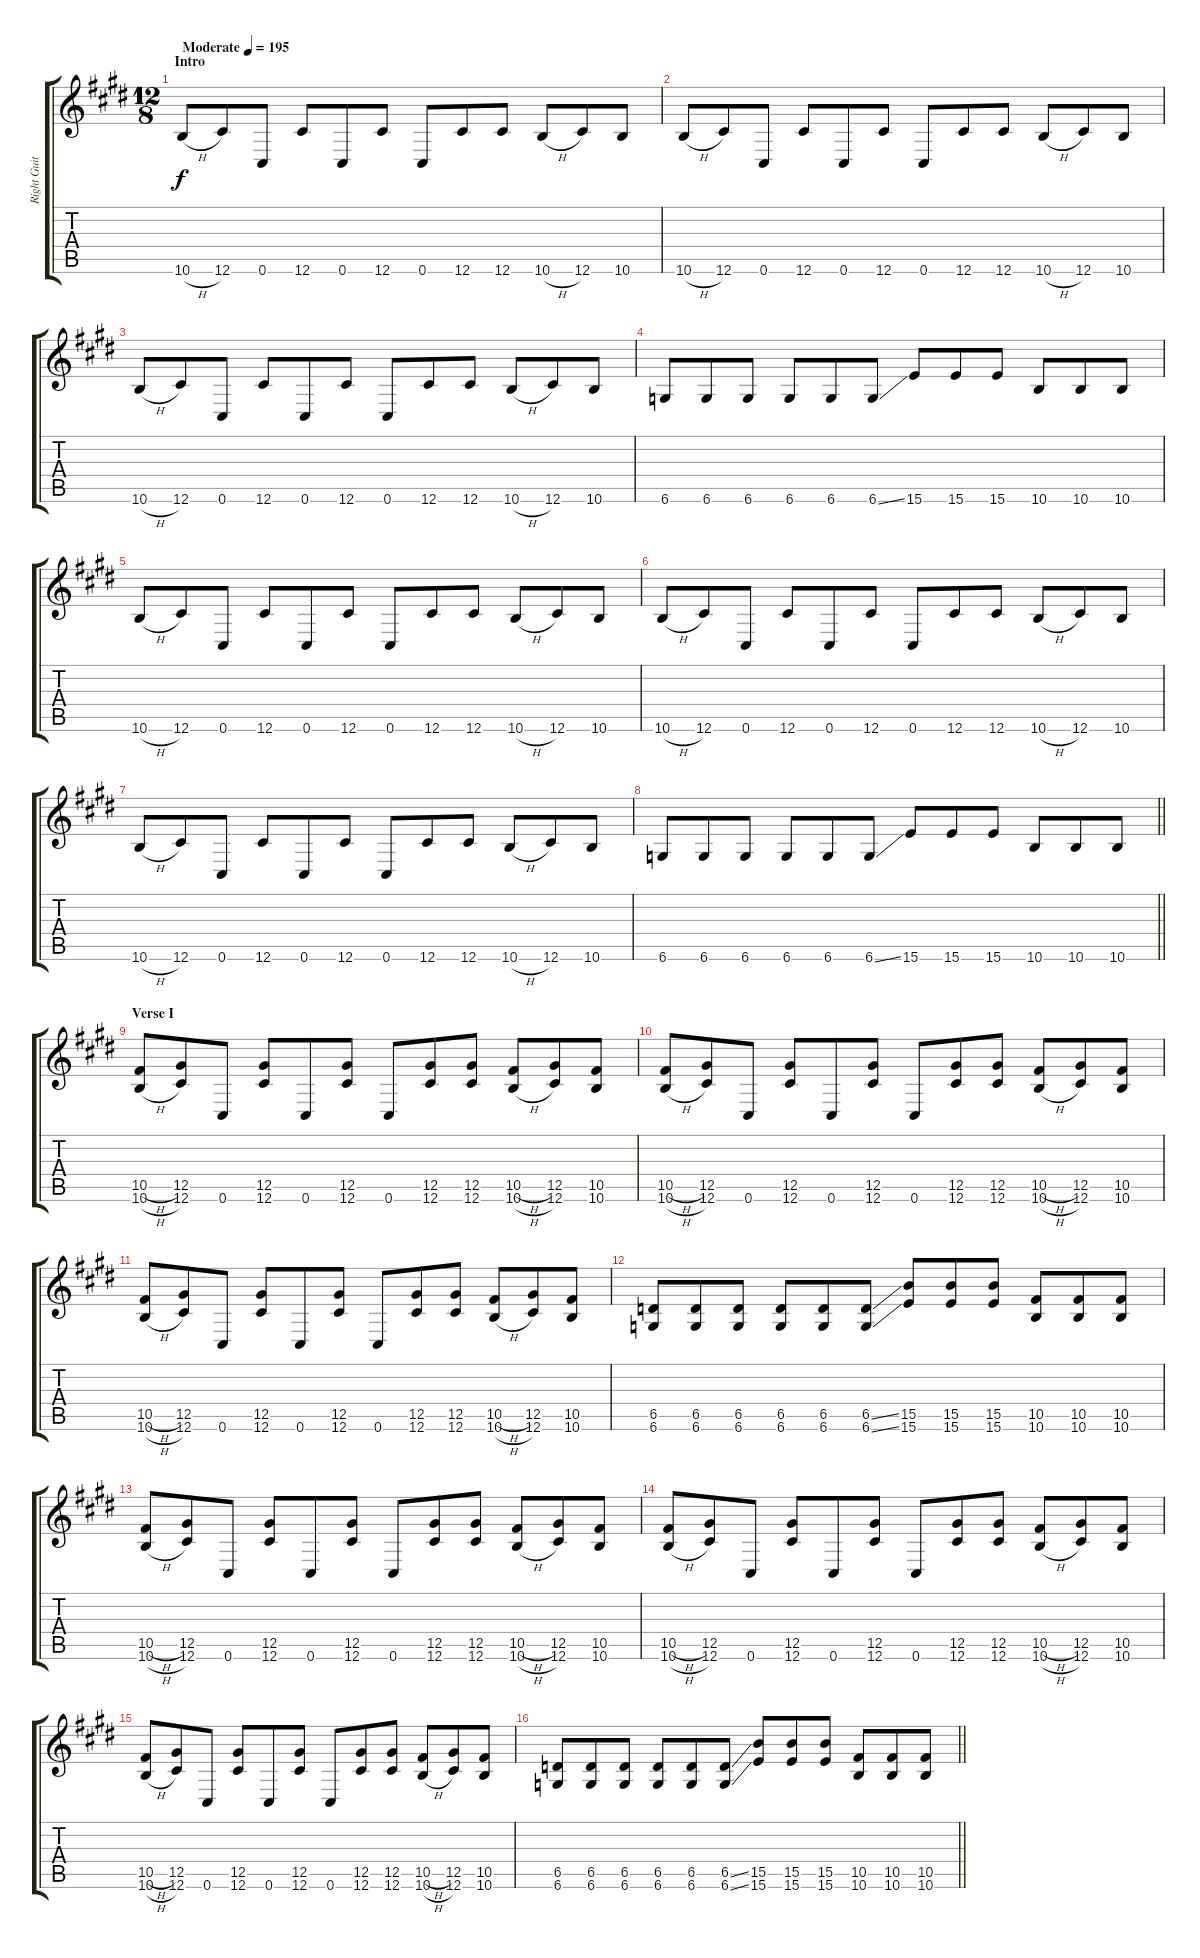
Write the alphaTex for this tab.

\track ("Right Guitar" "Right Guit") {instrument distortionguitar}
\staff {score tabs}
\tuning (Eb4 Bb3 Gb3 Db3 Ab2 Db2) {hide}
\ts (12 8)
\section ("" "Intro")
\tempo (195 "Moderate")
\clef g2
\ks e
10.6{h}.8{dy f instrument distortionguitar} 12.6.8 0.6.8 12.6.8 0.6.8 12.6.8 0.6.8 12.6.8 12.6.8 10.6{h}.8 12.6.8 10.6.8 |
10.6{h}.8 12.6.8 0.6.8 12.6.8 0.6.8 12.6.8 0.6.8 12.6.8 12.6.8 10.6{h}.8 12.6.8 10.6.8 |
10.6{h}.8 12.6.8 0.6.8 12.6.8 0.6.8 12.6.8 0.6.8 12.6.8 12.6.8 10.6{h}.8 12.6.8 10.6.8 |
6.6.8 6.6.8 6.6.8 6.6.8 6.6.8 6.6{ss}.8 15.6.8 15.6.8 15.6.8 10.6.8 10.6.8 10.6.8 |
10.6{h}.8 12.6.8 0.6.8 12.6.8 0.6.8 12.6.8 0.6.8 12.6.8 12.6.8 10.6{h}.8 12.6.8 10.6.8 |
10.6{h}.8 12.6.8 0.6.8 12.6.8 0.6.8 12.6.8 0.6.8 12.6.8 12.6.8 10.6{h}.8 12.6.8 10.6.8 |
10.6{h}.8 12.6.8 0.6.8 12.6.8 0.6.8 12.6.8 0.6.8 12.6.8 12.6.8 10.6{h}.8 12.6.8 10.6.8 |
\barLineRight lightlight
6.6.8 6.6.8 6.6.8 6.6.8 6.6.8 6.6{ss}.8 15.6.8 15.6.8 15.6.8 10.6.8 10.6.8 10.6.8 |
\section ("" "Verse I")
(10.5{h} 10.6{h}).8 (12.5 12.6).8 0.6.8 (12.5 12.6).8 0.6.8 (12.5 12.6).8 0.6.8 (12.5 12.6).8 (12.5 12.6).8 (10.5{h} 10.6{h}).8 (12.5 12.6).8 (10.5 10.6).8 |
(10.5{h} 10.6{h}).8 (12.5 12.6).8 0.6.8 (12.5 12.6).8 0.6.8 (12.5 12.6).8 0.6.8 (12.5 12.6).8 (12.5 12.6).8 (10.5{h} 10.6{h}).8 (12.5 12.6).8 (10.5 10.6).8 |
(10.5{h} 10.6{h}).8 (12.5 12.6).8 0.6.8 (12.5 12.6).8 0.6.8 (12.5 12.6).8 0.6.8 (12.5 12.6).8 (12.5 12.6).8 (10.5{h} 10.6{h}).8 (12.5 12.6).8 (10.5 10.6).8 |
(6.5 6.6).8 (6.5 6.6).8 (6.5 6.6).8 (6.5 6.6).8 (6.5 6.6).8 (6.5{ss} 6.6{ss}).8 (15.5 15.6).8 (15.5 15.6).8 (15.5 15.6).8 (10.5 10.6).8 (10.5 10.6).8 (10.5 10.6).8 |
(10.5{h} 10.6{h}).8 (12.5 12.6).8 0.6.8 (12.5 12.6).8 0.6.8 (12.5 12.6).8 0.6.8 (12.5 12.6).8 (12.5 12.6).8 (10.5{h} 10.6{h}).8 (12.5 12.6).8 (10.5 10.6).8 |
(10.5{h} 10.6{h}).8 (12.5 12.6).8 0.6.8 (12.5 12.6).8 0.6.8 (12.5 12.6).8 0.6.8 (12.5 12.6).8 (12.5 12.6).8 (10.5{h} 10.6{h}).8 (12.5 12.6).8 (10.5 10.6).8 |
(10.5{h} 10.6{h}).8 (12.5 12.6).8 0.6.8 (12.5 12.6).8 0.6.8 (12.5 12.6).8 0.6.8 (12.5 12.6).8 (12.5 12.6).8 (10.5{h} 10.6{h}).8 (12.5 12.6).8 (10.5 10.6).8 |
\barLineRight lightlight
(6.5 6.6).8 (6.5 6.6).8 (6.5 6.6).8 (6.5 6.6).8 (6.5 6.6).8 (6.5{ss} 6.6{ss}).8 (15.5 15.6).8 (15.5 15.6).8 (15.5 15.6).8 (10.5 10.6).8 (10.5 10.6).8 (10.5 10.6).8
